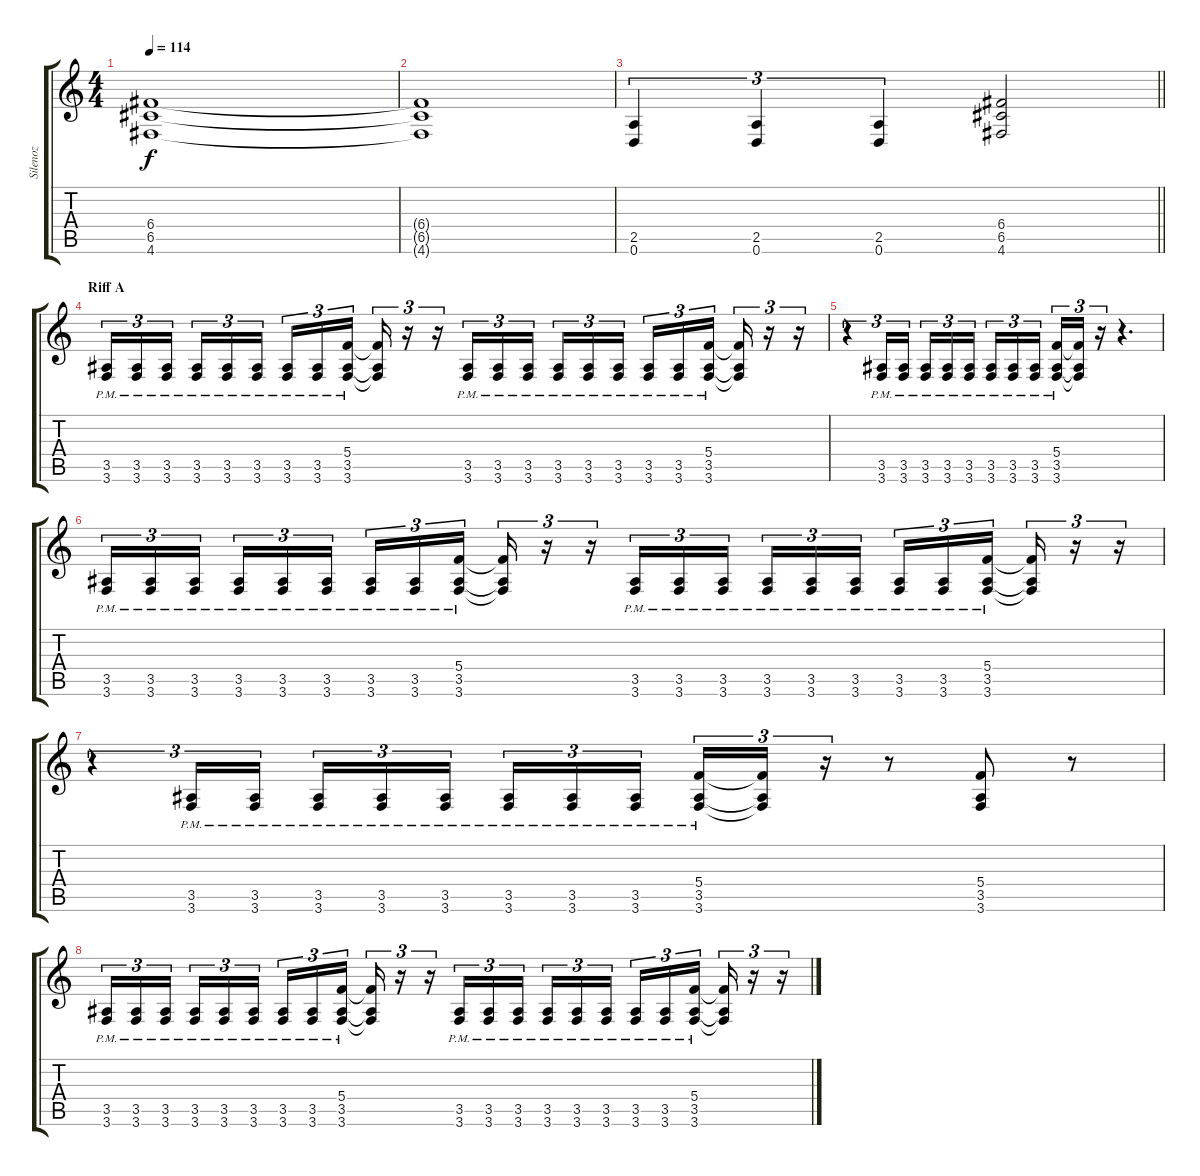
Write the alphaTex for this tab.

\track ("Silenoz" "Silenoz") {instrument distortionguitar}
\staff {score tabs}
\tuning (D4 A3 F3 C3 G2 D2) {hide}
\ts (4 4)
\tempo 114
\clef g2
\ks c
(6.4{t} 6.5{t} 4.6{t}).1{dy f} |
(6.4{t} 6.5{t} 4.6{t}).1 |
\barLineRight lightlight
(2.5 0.6).4{tu (3 2)} (2.5 0.6).4{tu (3 2)} (2.5 0.6).4{tu (3 2)} (6.4 6.5 4.6).2 |
\section ("" "Riff A")
(3.5{pm} 3.6{pm}).16{tu (3 2)} (3.5{pm} 3.6{pm}).16{tu (3 2)} (3.5{pm} 3.6{pm}).16{tu (3 2) beam splitsecondary} (3.5{pm} 3.6{pm}).16{tu (3 2)} (3.5{pm} 3.6{pm}).16{tu (3 2)} (3.5{pm} 3.6{pm}).16{tu (3 2)} (3.5{pm} 3.6{pm}).16{tu (3 2)} (3.5{pm} 3.6{pm}).16{tu (3 2)} (5.4{pm} 3.5{pm} 3.6{pm}).16{tu (3 2) beam splitsecondary} (5.4{t} 3.5{t} 3.6{t}).16{tu (3 2)} r.16{tu (3 2)} r.16{tu (3 2)} (3.5{pm} 3.6{pm}).16{tu (3 2)} (3.5{pm} 3.6{pm}).16{tu (3 2)} (3.5{pm} 3.6{pm}).16{tu (3 2) beam splitsecondary} (3.5{pm} 3.6{pm}).16{tu (3 2)} (3.5{pm} 3.6{pm}).16{tu (3 2)} (3.5{pm} 3.6{pm}).16{tu (3 2)} (3.5{pm} 3.6{pm}).16{tu (3 2)} (3.5{pm} 3.6{pm}).16{tu (3 2)} (5.4{pm} 3.5{pm} 3.6{pm}).16{tu (3 2) beam splitsecondary} (5.4{t} 3.5{t} 3.6{t}).16{tu (3 2)} r.16{tu (3 2)} r.16{tu (3 2)} |
r.4{tu (3 2)} (3.5{pm} 3.6{pm}).16{tu (3 2)} (3.5{pm} 3.6{pm}).16{tu (3 2)} (3.5{pm} 3.6{pm}).16{tu (3 2)} (3.5{pm} 3.6{pm}).16{tu (3 2)} (3.5{pm} 3.6{pm}).16{tu (3 2) beam splitsecondary} (3.5{pm} 3.6{pm}).16{tu (3 2)} (3.5{pm} 3.6{pm}).16{tu (3 2)} (3.5{pm} 3.6{pm}).16{tu (3 2)} (5.4{pm} 3.5{pm} 3.6{pm}).16{tu (3 2)} (5.4{t} 3.5{t} 3.6{t}).16{tu (3 2)} r.16{tu (3 2)} r.4{d} |
(3.5{pm} 3.6{pm}).16{tu (3 2)} (3.5{pm} 3.6{pm}).16{tu (3 2)} (3.5{pm} 3.6{pm}).16{tu (3 2) beam splitsecondary} (3.5{pm} 3.6{pm}).16{tu (3 2)} (3.5{pm} 3.6{pm}).16{tu (3 2)} (3.5{pm} 3.6{pm}).16{tu (3 2)} (3.5{pm} 3.6{pm}).16{tu (3 2)} (3.5{pm} 3.6{pm}).16{tu (3 2)} (5.4{pm} 3.5{pm} 3.6{pm}).16{tu (3 2) beam splitsecondary} (5.4{t} 3.5{t} 3.6{t}).16{tu (3 2)} r.16{tu (3 2)} r.16{tu (3 2)} (3.5{pm} 3.6{pm}).16{tu (3 2)} (3.5{pm} 3.6{pm}).16{tu (3 2)} (3.5{pm} 3.6{pm}).16{tu (3 2) beam splitsecondary} (3.5{pm} 3.6{pm}).16{tu (3 2)} (3.5{pm} 3.6{pm}).16{tu (3 2)} (3.5{pm} 3.6{pm}).16{tu (3 2)} (3.5{pm} 3.6{pm}).16{tu (3 2)} (3.5{pm} 3.6{pm}).16{tu (3 2)} (5.4{pm} 3.5{pm} 3.6{pm}).16{tu (3 2) beam splitsecondary} (5.4{t} 3.5{t} 3.6{t}).16{tu (3 2)} r.16{tu (3 2)} r.16{tu (3 2)} |
r.4{tu (3 2)} (3.5{pm} 3.6{pm}).16{tu (3 2)} (3.5{pm} 3.6{pm}).16{tu (3 2)} (3.5{pm} 3.6{pm}).16{tu (3 2)} (3.5{pm} 3.6{pm}).16{tu (3 2)} (3.5{pm} 3.6{pm}).16{tu (3 2) beam splitsecondary} (3.5{pm} 3.6{pm}).16{tu (3 2)} (3.5{pm} 3.6{pm}).16{tu (3 2)} (3.5{pm} 3.6{pm}).16{tu (3 2)} (5.4{pm} 3.5{pm} 3.6{pm}).16{tu (3 2)} (5.4{t} 3.5{t} 3.6{t}).16{tu (3 2)} r.16{tu (3 2)} r.8 (5.4 3.5 3.6).8 r.8 |
(3.5{pm} 3.6{pm}).16{tu (3 2)} (3.5{pm} 3.6{pm}).16{tu (3 2)} (3.5{pm} 3.6{pm}).16{tu (3 2) beam splitsecondary} (3.5{pm} 3.6{pm}).16{tu (3 2)} (3.5{pm} 3.6{pm}).16{tu (3 2)} (3.5{pm} 3.6{pm}).16{tu (3 2)} (3.5{pm} 3.6{pm}).16{tu (3 2)} (3.5{pm} 3.6{pm}).16{tu (3 2)} (5.4{pm} 3.5{pm} 3.6{pm}).16{tu (3 2) beam splitsecondary} (5.4{t} 3.5{t} 3.6{t}).16{tu (3 2)} r.16{tu (3 2)} r.16{tu (3 2)} (3.5{pm} 3.6{pm}).16{tu (3 2)} (3.5{pm} 3.6{pm}).16{tu (3 2)} (3.5{pm} 3.6{pm}).16{tu (3 2) beam splitsecondary} (3.5{pm} 3.6{pm}).16{tu (3 2)} (3.5{pm} 3.6{pm}).16{tu (3 2)} (3.5{pm} 3.6{pm}).16{tu (3 2)} (3.5{pm} 3.6{pm}).16{tu (3 2)} (3.5{pm} 3.6{pm}).16{tu (3 2)} (5.4{pm} 3.5{pm} 3.6{pm}).16{tu (3 2) beam splitsecondary} (5.4{t} 3.5{t} 3.6{t}).16{tu (3 2)} r.16{tu (3 2)} r.16{tu (3 2)}
